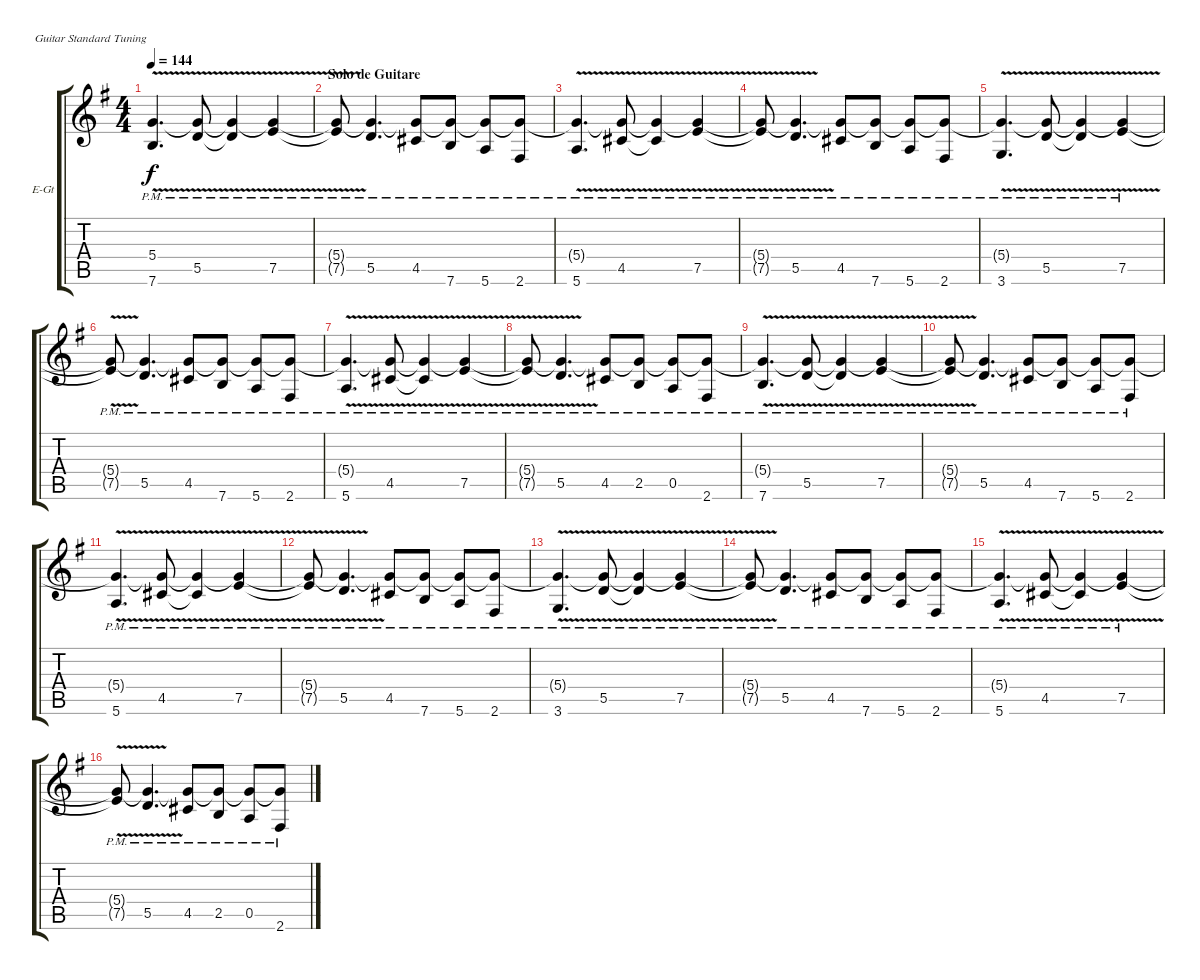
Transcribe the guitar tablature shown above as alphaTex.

\bracketExtendMode groupsimilarinstruments
\firstSystemTrackNameOrientation horizontal
\otherSystemsTrackNameOrientation horizontal
\track ("Guitare 4" "E-Gt") {instrument distortionguitar}
\staff {score tabs}
\tuning (E4 B3 G3 D3 A2 E2)
\ts (4 4)
\tempo 144
\clef g2
\ks g
(7.6{v} 5.4{pm t}).4{d dy f} (5.5{v} 5.4{pm t}).8 (5.5{v t} 5.4{pm t}).4 (7.5{v} 5.4{pm t}).4 |
\section ("" "Solo de Guitare")
(7.5{v t} 5.4{pm t}).8 (5.5 5.4{pm t}).4{d} (4.5 5.4{pm t}).8 (7.6 5.4{pm t}).8 (5.6 5.4{pm t}).8 (2.6 5.4{pm t}).8 |
(5.6{v} 5.4{pm t}).4{d} (4.5{v} 5.4{pm t}).8 (4.5{v t} 5.4{pm t}).4 (7.5{v} 5.4{pm t}).4 |
(7.5{v t} 5.4{pm t}).8 (5.5{v} 5.4{pm t}).4{d} (4.5 5.4{pm t}).8 (7.6{pm} 5.4{pm t}).8 (5.6{pm} 5.4{pm t}).8 (2.6{pm} 5.4{pm t}).8 |
(3.6{v} 5.4{pm t}).4{d} (5.5{v} 5.4{pm t}).8 (5.5{v t} 5.4{pm t}).4 (7.5{v} 5.4{pm t}).4 |
(7.5{v t} 5.4{pm t}).8 (5.5 5.4{pm t}).4{d} (4.5 5.4{pm t}).8 (7.6 5.4{pm t}).8 (5.6 5.4{pm t}).8 (2.6 5.4{pm t}).8 |
(5.6{v} 5.4{pm t}).4{d} (4.5{v} 5.4{pm t}).8 (4.5{v t} 5.4{pm t}).4 (7.5{v} 5.4{pm t}).4 |
(7.5{v t} 5.4{pm t}).8 (5.5{v} 5.4{pm t}).4{d} (4.5 5.4{pm t}).8 (2.5{pm} 5.4{pm t}).8 (0.5{pm} 5.4{pm t}).8 (2.6{pm} 5.4{pm t}).8 |
(7.6{v} 5.4{pm t}).4{d} (5.5{v} 5.4{pm t}).8 (5.5{v t} 5.4{pm t}).4 (7.5{v} 5.4{pm t}).4 |
(7.5{v t} 5.4{pm t}).8 (5.5 5.4{pm t}).4{d} (4.5 5.4{pm t}).8 (7.6 5.4{pm t}).8 (5.6 5.4{pm t}).8 (2.6 5.4{pm t}).8 |
(5.6{v} 5.4{pm t}).4{d} (4.5{v} 5.4{pm t}).8 (4.5{v t} 5.4{pm t}).4 (7.5{v} 5.4{pm t}).4 |
(7.5{v t} 5.4{pm t}).8 (5.5{v} 5.4{pm t}).4{d} (4.5 5.4{pm t}).8 (7.6{pm} 5.4{pm t}).8 (5.6{pm} 5.4{pm t}).8 (2.6{pm} 5.4{pm t}).8 |
(3.6{v} 5.4{pm t}).4{d} (5.5{v} 5.4{pm t}).8 (5.5{v t} 5.4{pm t}).4 (7.5{v} 5.4{pm t}).4 |
(7.5{v t} 5.4{pm t}).8 (5.5 5.4{pm t}).4{d} (4.5 5.4{pm t}).8 (7.6 5.4{pm t}).8 (5.6 5.4{pm t}).8 (2.6 5.4{pm t}).8 |
(5.6{v} 5.4{pm t}).4{d} (4.5{v} 5.4{pm t}).8 (4.5{v t} 5.4{pm t}).4 (7.5{v} 5.4{pm t}).4 |
(7.5{v t} 5.4{pm t}).8 (5.5{v} 5.4{pm t}).4{d} (4.5 5.4{pm t}).8 (2.5{pm} 5.4{pm t}).8 (0.5{pm} 5.4{pm t}).8 (2.6{pm} 5.4{pm t}).8
